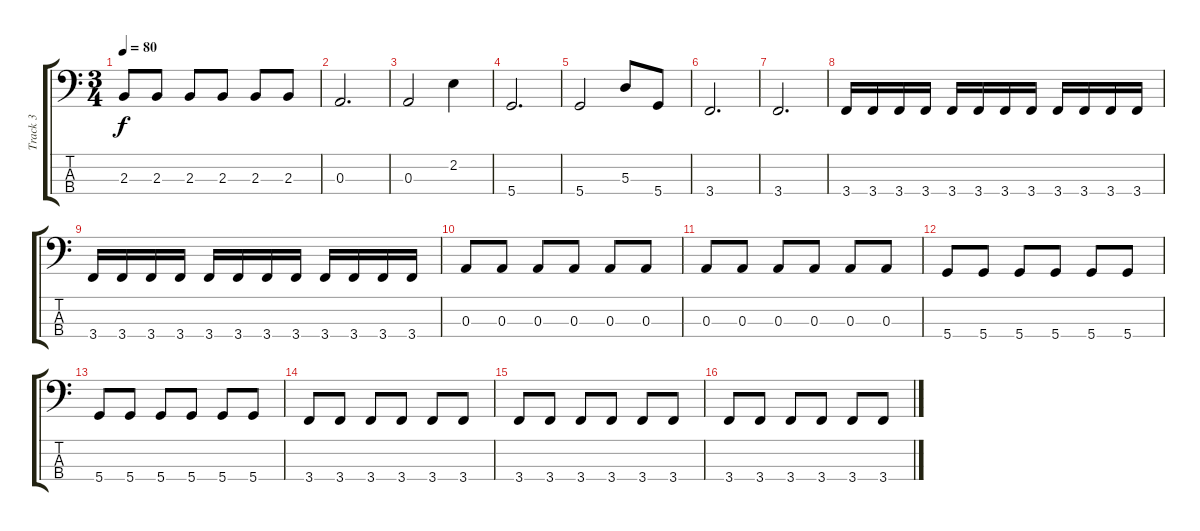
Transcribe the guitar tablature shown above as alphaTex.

\track ("Track 3" "Track 3") {instrument electricbasspick}
\staff {score tabs}
\tuning (G2 D2 A1 D1) {hide}
\ts (3 4)
\tempo 80
\clef f4
\ks c
2.3.8{dy f} 2.3.8 2.3.8 2.3.8 2.3.8 2.3.8 |
0.3.2{d} |
0.3.2 2.2.4 |
5.4.2{d} |
5.4.2 5.3.8 5.4.8 |
3.4.2{d} |
3.4.2{d} |
3.4.16 3.4.16 3.4.16 3.4.16 3.4.16 3.4.16 3.4.16 3.4.16 3.4.16 3.4.16 3.4.16 3.4.16 |
3.4.16 3.4.16 3.4.16 3.4.16 3.4.16 3.4.16 3.4.16 3.4.16 3.4.16 3.4.16 3.4.16 3.4.16 |
0.3.8 0.3.8 0.3.8 0.3.8 0.3.8 0.3.8 |
0.3.8 0.3.8 0.3.8 0.3.8 0.3.8 0.3.8 |
5.4.8 5.4.8 5.4.8 5.4.8 5.4.8 5.4.8 |
5.4.8 5.4.8 5.4.8 5.4.8 5.4.8 5.4.8 |
3.4.8 3.4.8 3.4.8 3.4.8 3.4.8 3.4.8 |
3.4.8 3.4.8 3.4.8 3.4.8 3.4.8 3.4.8 |
3.4.8 3.4.8 3.4.8 3.4.8 3.4.8 3.4.8
